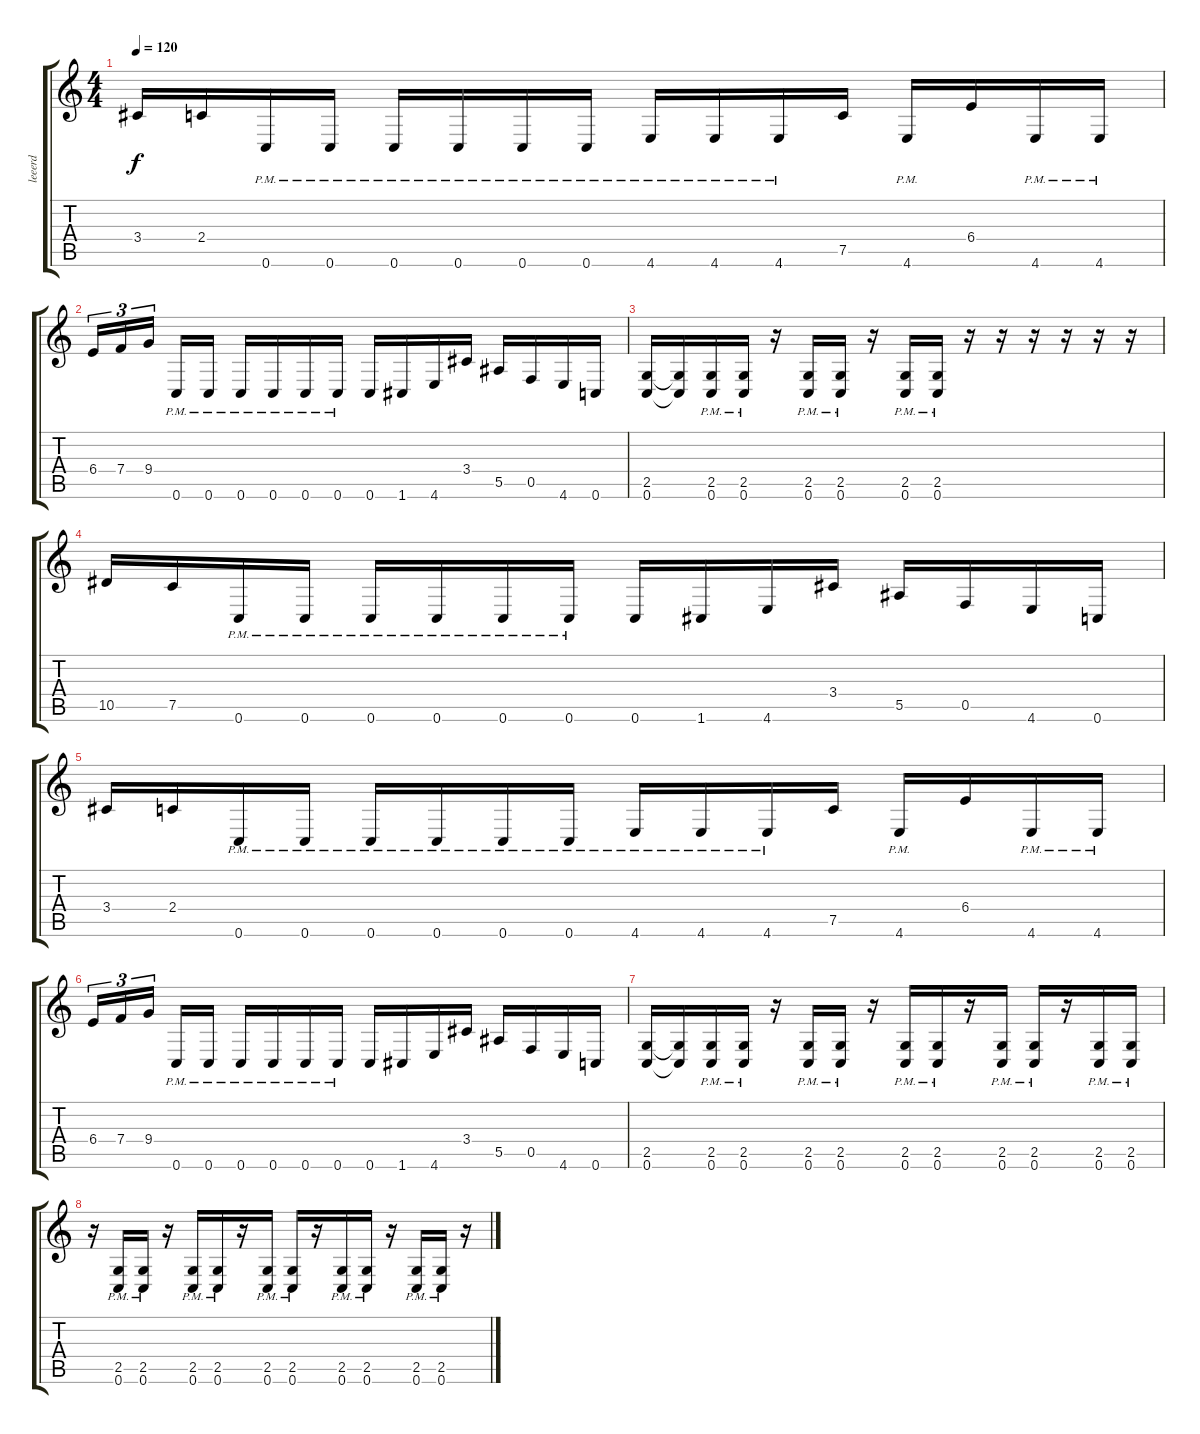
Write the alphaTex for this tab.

\track ("leeerd" "leeerd") {instrument distortionguitar}
\staff {score tabs}
\tuning (C4 G3 Eb3 Bb2 F2 C2) {hide}
\ts (4 4)
\tempo 120
\clef g2
\ks c
3.4.16{dy f} 2.4.16 0.6{pm}.16 0.6{pm}.16 0.6{pm}.16 0.6{pm}.16 0.6{pm}.16 0.6{pm}.16 4.6{pm}.16 4.6{pm}.16 4.6{pm}.16 7.5.16 4.6{pm}.16 6.4.16 4.6{pm}.16 4.6{pm}.16 |
6.4.16{tu (3 2)} 7.4.16{tu (3 2)} 9.4.16{tu (3 2)} 0.6{pm}.16 0.6{pm}.16 0.6{pm}.16 0.6{pm}.16 0.6{pm}.16 0.6{pm}.16 0.6.16 1.6.16 4.6.16 3.4.16 5.5.16 0.5.16 4.6.16 0.6.16 |
(2.5 0.6).16 (2.5{t} 0.6{t}).16 (2.5{pm} 0.6{pm}).16 (2.5{pm} 0.6{pm}).16 r.16 (2.5{pm} 0.6{pm}).16 (2.5{pm} 0.6{pm}).16 r.16 (2.5{pm} 0.6{pm}).16 (2.5{pm} 0.6{pm}).16 r.16 r.16 r.16 r.16 r.16 r.16 |
10.5.16 7.5.16 0.6{pm}.16 0.6{pm}.16 0.6{pm}.16 0.6{pm}.16 0.6{pm}.16 0.6{pm}.16 0.6.16 1.6.16 4.6.16 3.4.16 5.5.16 0.5.16 4.6.16 0.6.16 |
3.4.16 2.4.16 0.6{pm}.16 0.6{pm}.16 0.6{pm}.16 0.6{pm}.16 0.6{pm}.16 0.6{pm}.16 4.6{pm}.16 4.6{pm}.16 4.6{pm}.16 7.5.16 4.6{pm}.16 6.4.16 4.6{pm}.16 4.6{pm}.16 |
6.4.16{tu (3 2)} 7.4.16{tu (3 2)} 9.4.16{tu (3 2)} 0.6{pm}.16 0.6{pm}.16 0.6{pm}.16 0.6{pm}.16 0.6{pm}.16 0.6{pm}.16 0.6.16 1.6.16 4.6.16 3.4.16 5.5.16 0.5.16 4.6.16 0.6.16 |
(2.5 0.6).16 (2.5{t} 0.6{t}).16 (2.5{pm} 0.6{pm}).16 (2.5{pm} 0.6{pm}).16 r.16 (2.5{pm} 0.6{pm}).16 (2.5{pm} 0.6{pm}).16 r.16 (2.5{pm} 0.6{pm}).16 (2.5{pm} 0.6{pm}).16 r.16 (2.5{pm} 0.6{pm}).16 (2.5{pm} 0.6{pm}).16 r.16 (2.5{pm} 0.6{pm}).16 (2.5{pm} 0.6{pm}).16 |
r.16 (2.5{pm} 0.6{pm}).16 (2.5{pm} 0.6{pm}).16 r.16 (2.5{pm} 0.6{pm}).16 (2.5{pm} 0.6{pm}).16 r.16 (2.5{pm} 0.6{pm}).16 (2.5{pm} 0.6{pm}).16 r.16 (2.5{pm} 0.6{pm}).16 (2.5{pm} 0.6{pm}).16 r.16 (2.5{pm} 0.6{pm}).16 (2.5{pm} 0.6{pm}).16 r.16
